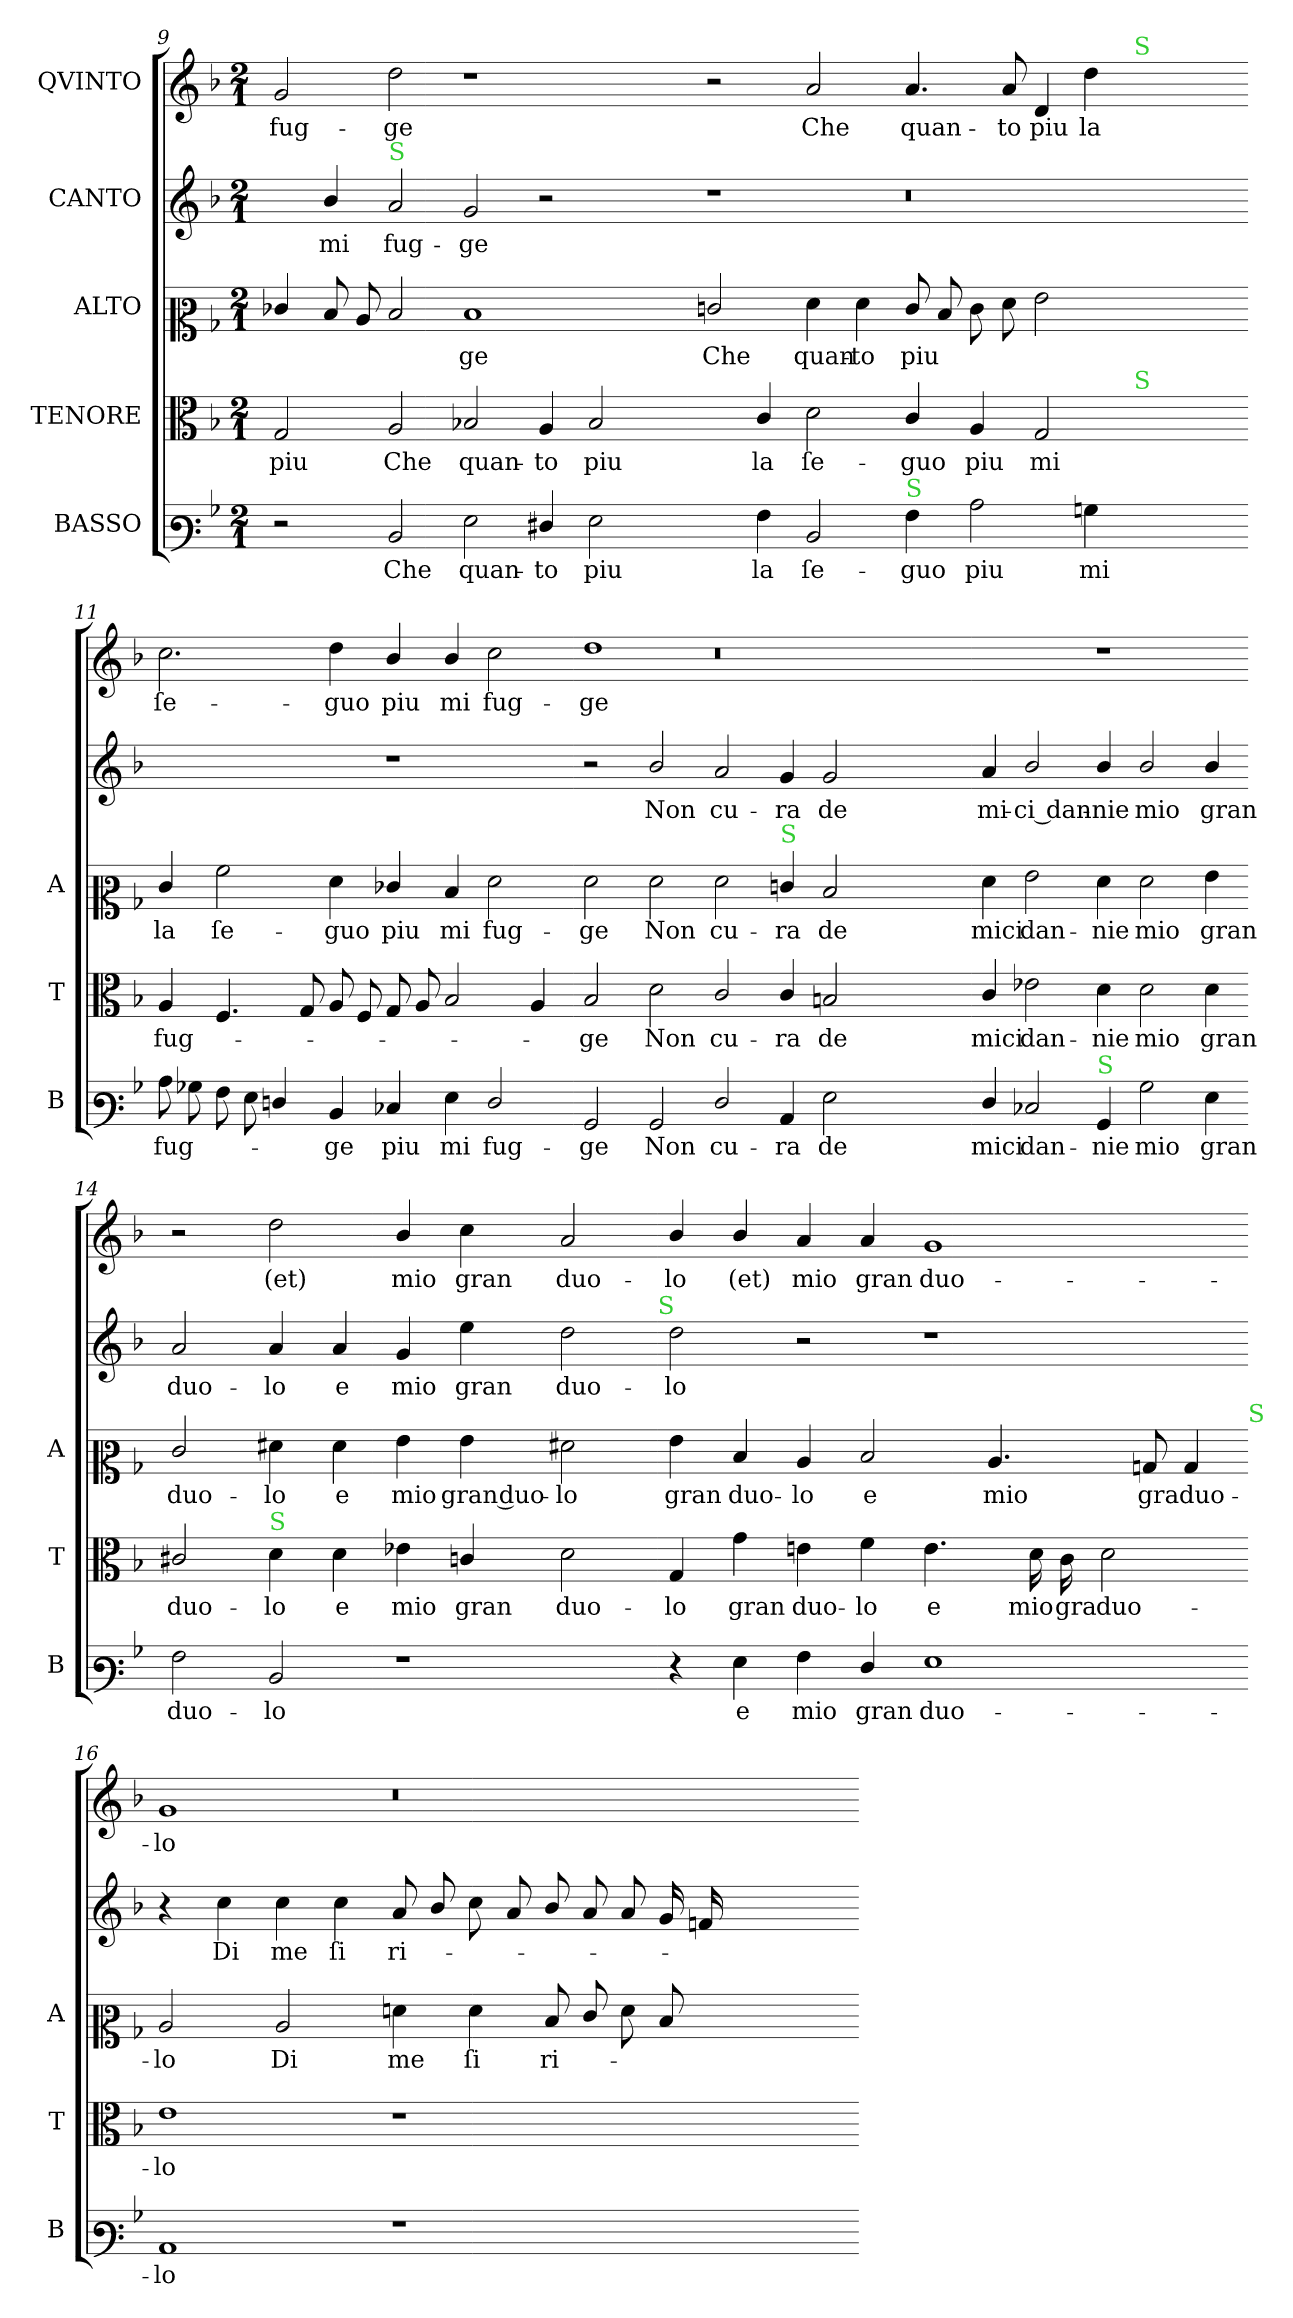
**kern	**text	**kern	**text	**kern	**text	**kern	**text	**kern	**text
*part5	*part5	*part4	*part4	*part3	*part3	*part2	*part2	*part1	*part1
*staff5	*staff5	*staff4	*staff4	*staff3	*staff3	*staff2	*staff2	*staff1	*staff1
*I"BASSO	*	*I"TENORE	*	*I"ALTO	*	*I"CANTO	*	*I"QVINTO	*
*I'B	*	*I'T	*	*I'A	*	*	*	*	*
*clefF3	*	*clefC3	*	*clefC2	*	*clefG2	*	*clefG2	*
*k[b-]	*	*k[b-]	*	*k[b-]	*	*k[b-]	*	*k[b-]	*
*G:dor	*	*G:dor	*	*G:dor	*	*G:dor	*	*G:dor	*
*M2/1	*	*M2/1	*	*M2/1	*	*M2/1	*	*M2/1	*
=9	=9	=9	=9	=9	=9	=9	=9	=9	=9
2r	.	2G/	piu	4e-X/	.	4ryy	.	2g/	fug-
.	.	.	.	8d/	.	4b-/	mi	.	.
.	.	.	.	8c/	.	.	.	.	.
!	!	!	!	!	!	!LO:TX:a:color=limegreen:t=S	!	!	!
2D/	Che	2A/	Che	2d/	.	2a/	fug-	2dd\	-ge
2G\	quan-	2B-X/	quan-	1d	ge	2g/	-ge	1r	.
4F#X/	-to	4A/	-to	.	.	2r	.	.	.
2G\	piu	2B-/	piu	.	.	.	.	.	.
.	.	.	.	4ryy	.	4ryy	.	4ryy	.
=10-	=10-	=10-	=10-	=10-	=10-	=10-	=10-	=10-	=10-
4ryy	.	4ryy	.	2en/	Che	1r	.	2r	.
4A\	la	4c/	la	.	.	.	.	.	.
2D/	ſe-	2d\	ſe-	4f\	quan-	.	.	2a/	Che
.	.	.	.	4f\	-to	.	.	.	.
!LO:TX:a:color=limegreen:t=S	!	!	!	!	!	!	!	!	!
4A\	-guo	4c/	-guo	8e/	piu	0r	.	4.a/	quan-
.	.	.	.	8d/	.	.	.	.	.
2c\	piu	4A/	piu	8e\	.	.	.	.	.
.	.	.	.	8f\	.	.	.	8a/	-to
.	.	2G/	mi	2g\	.	.	.	4d/	piu
4Bn\	mi	.	.	.	.	.	.	4dd\	la
!	!	!	!	!	!	!	!	!LO:TX:a:color=limegreen:t=S	!
!	!	!LO:TX:a:color=limegreen:t=S	!	!	!	!	!	!	!
1ryy	.	1ryy	.	1ryy	.	.	.	1ryy	.
=11-	=11-	=11-	=11-	=11-	=11-	=11-	=11-	=11-	=11-
8c\	fug-	4A/	fug-	4e/	la	1ryy	.	2.cc\	ſe-
8B-X\	.	.	.	.	.	.	.	.	.
8A\	.	4.F/	.	2a\	ſe-	.	.	.	.
8G\	.	.	.	.	.	.	.	.	.
4Fn/	.	.	.	.	.	.	.	.	.
.	.	8G/	.	.	.	.	.	.	.
4D/	ge	8A/	.	4f\	-guo	.	.	4dd\	-guo
.	.	8F/	.	.	.	.	.	.	.
4E-X/	piu	8G/	.	4e-X/	piu	1r	.	4b-/	piu
.	.	8A/	.	.	.	.	.	.	.
4G\	mi	2B-/	.	4d/	mi	.	.	4b-/	mi
2F/	fug-	.	.	2f\	fug-	.	.	2cc\	fug-
.	.	4A/	.	.	.	.	.	.	.
=12-	=12-	=12-	=12-	=12-	=12-	=12-	=12-	=12-	=12-
2BB-/	-ge	2B-/	-ge	2f\	-ge	2r	.	1dd	-ge
2BB-/	Non	2d\	Non	2f\	Non	2b-/	Non	.	.
2F/	cu-	2c/	cu-	2f\	cu-	2a/	cu-	0r	.
!	!	!	!	!LO:TX:a:color=limegreen:t=S	!	!	!	!	!
4C/	-ra	4c/	-ra	4en/	-ra	4g/	-ra	.	.
2G\	de	2Bn/	de	2d/	de	2g/	de	.	.
2.ryy	.	2.ryy	.	2.ryy	.	2.ryy	.	.	.
=13-	=13-	=13-	=13-	=13-	=13-	=13-	=13-	=13-	=13-
4F/	mici	4c/	mici	4f\	mici	4a/	mi-	2.ryy	.
2E-X/	dan-	2e-X\	dan-	2g\	dan-	2b-/	-ci dan-	.	.
!LO:TX:a:color=limegreen:t=S	!	!	!	!	!	!	!	!	!
4BB-/	-nie	4d\	-nie	4f\	-nie	4b-/	-nie	1r	.
2B-\	mio	2d\	mio	2f\	mio	2b-/	mio	.	.
4G\	gran	4d\	gran	4g\	gran	4b-/	gran	.	.
=14-	=14-	=14-	=14-	=14-	=14-	=14-	=14-	=14-	=14-
2A\	duo-	2c#X/	duo-	2e/	duo-	2a/	duo-	2r	.
!	!	!LO:TX:a:color=limegreen:t=S	!	!	!	!	!	!	!
2D/	-lo	4d\	-lo	4f#X\	-lo	4a/	-lo	2dd\	(et)
.	.	4d\	e	4f#\	e	4a/	e	.	.
1r	.	4e-X\	mio	4g\	mio	4g/	mio	4b-/	mio
.	.	4cn/	gran	4g\	gran duo-	4ee\	gran	4cc\	gran
.	.	2d\	duo-	2f#X\	-lo	2dd\	duo-	2a/	duo-
!	!	!	!	!	!	!LO:TX:a:color=limegreen:t=S	!	!	!
=15-	=15-	=15-	=15-	=15-	=15-	=15-	=15-	=15-	=15-
!	!	!	!	!	!LO:LY:i	!	!	!	!
4r	.	4G/	-lo	4g\	gran	2dd\	-lo	4b-/	-lo
!	!	!	!LO:LY:i	!	!LO:LY:i	!	!	!	!LO:LY:i
4G\	e	4g\	gran	4d/	duo-	.	.	4b-/	(et)
!	!	!	!LO:LY:i	!	!LO:LY:i	!	!	!	!LO:LY:i
4A\	mio	4en\	duo-	4c/	-lo	2r	.	4a/	mio
!	!	!	!LO:LY:i	!	!LO:LY:i	!	!	!	!LO:LY:i
4F/	gran	4f\	-lo	2d/	e	.	.	4a/	gran
!	!	!	!LO:LY:i	!	!	!	!	!	!LO:LY:i
1G	duo-	4.e\	e	.	.	1r	.	1g	duo-
!	!	!	!	!	!LO:LY:i	!	!	!	!
.	.	.	.	4.c/	mio	.	.	.	.
!	!	!	!LO:LY:i	!	!	!	!	!	!
.	.	16d\	mio	.	.	.	.	.	.
!	!	!	!LO:LY:i	!	!	!	!	!	!
.	.	16c\	gra	.	.	.	.	.	.
!	!	!	!LO:LY:i	!	!	!	!	!	!
.	.	2d\	duo-	.	.	.	.	.	.
!	!	!	!	!	!LO:LY:i	!	!	!	!
.	.	.	.	8Bn/	gra	.	.	.	.
!	!	!	!	!	!LO:LY:i	!	!	!	!
.	.	.	.	4B/	duo-	.	.	.	.
!	!	!	!	!LO:TX:a:color=limegreen:t=S	!	!	!	!	!
=16-	=16-	=16-	=16-	=16-	=16-	=16-	=16-	=16-	=16-
!	!	!	!LO:LY:i	!	!LO:LY:i	!	!	!	!LO:LY:i
1C	-lo	1e	-lo	2c/	-lo	4r	.	1g	-lo
.	.	.	.	.	.	4cc\	Di	.	.
.	.	.	.	2c/	Di	4cc\	me	.	.
.	.	.	.	.	.	4cc\	ſi	.	.
1r	.	1r	.	4fn\	me	8a/	ri-	0r	.
.	.	.	.	.	.	8b-/	.	.	.
.	.	.	.	4f\	ſi	8cc\	.	.	.
.	.	.	.	.	.	8a/	.	.	.
.	.	.	.	8d/	ri-	8b-/	.	.	.
.	.	.	.	8e/	.	8a/	.	.	.
.	.	.	.	8f\	.	8a/	.	.	.
.	.	.	.	8d/	.	16g/	.	.	.
.	.	.	.	.	.	16fn/	.	.	.
1ryy	.	1ryy	.	1ryy	.	1ryy	.	.	.
=-	=-	=-	=-	=-	=-	=-	=-	=-	=-
*-	*-	*-	*-	*-	*-	*-	*-	*-	*-
